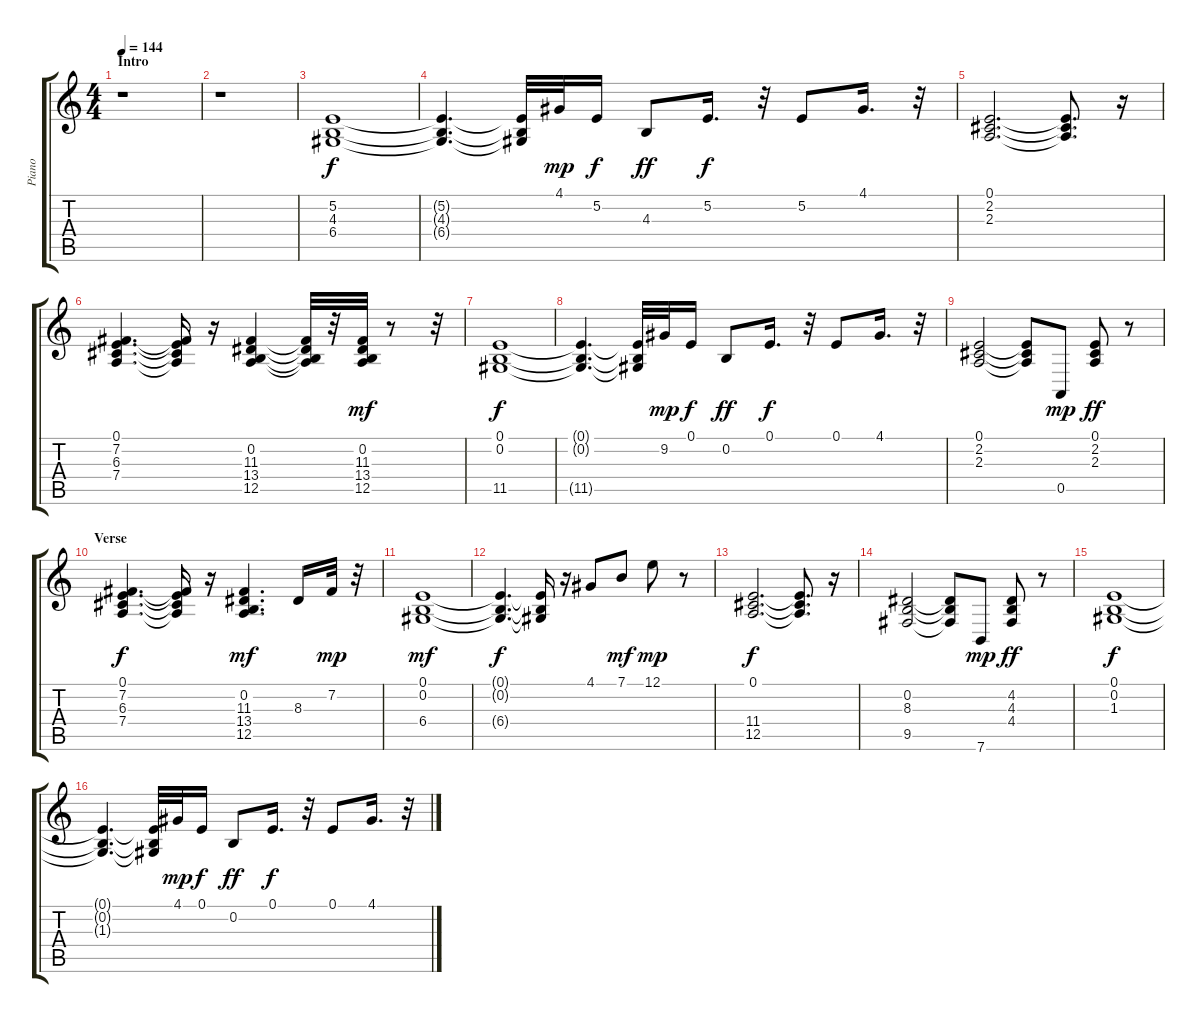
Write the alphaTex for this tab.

\track ("Piano" "Piano") {instrument brightacousticpiano}
\staff {score tabs}
\tuning (E4 B3 G3 D3 A2 E2) {hide}
\ts (4 4)
\section ("" "Intro")
\tempo 144
\clef g2
\ks c
r.1{dy f instrument brightacousticpiano} |
r.1 |
(5.2 4.3 6.4).1 |
(5.2{t} 4.3{t} 6.4{t}).4{d} (5.2{t} 4.3{t} 6.4{t}).32 4.1.32{dy mp} 5.2.16{dy f} 4.3.8{dy ff} 5.2.16{d dy f} r.32 5.2.8 4.1.16{d} r.32 |
(0.1 2.2 2.3).2{d} (0.1{t} 2.2{t} 2.3{t}).8{d} r.16 |
(0.1 7.2 6.3 7.4).4{d} (0.1{t} 7.2{t} 6.3{t} 7.4{t}).16 r.16 (0.2 11.3 13.4 12.5).4 (0.2{t} 11.3{t} 13.4{t} 12.5{t}).32 r.32 (0.2 11.3 13.4 12.5).32{dy mf} r.8 r.32 |
(0.1 0.2 11.5).1{dy f} |
(0.1{t} 0.2{t} 11.5{t}).4{d} (0.1{t} 0.2{t} 11.5{t}).32 9.2.32{dy mp} 0.1.16{dy f} 0.2.8{dy ff} 0.1.16{d dy f} r.32 0.1.8 4.1.16{d} r.32 |
(0.1 2.2 2.3).2 (0.1{t} 2.2{t} 2.3{t}).8 0.5.8{dy mp} (0.1 2.2 2.3).8{dy ff} r.8 |
\section ("" "Verse")
(0.1 7.2 6.3 7.4).4{d dy f} (0.1{t} 7.2{t} 6.3{t} 7.4{t}).16 r.16 (0.2 11.3 13.4 12.5).4{d dy mf} 8.3.16 7.2.32{dy mp} r.32 |
(0.1 0.2 6.4).1{dy mf} |
(0.1{t} 0.2{t} 6.4{t}).4{d dy f} (0.1{t} 0.2{t} 6.4{t}).16 r.16 4.1.8 7.1.8{dy mf} 12.1.8{dy mp} r.8 |
(0.1 11.4 12.5).2{d dy f} (0.1{t} 11.4{t} 12.5{t}).8{d} r.16 |
(0.2 8.3 9.5).2 (0.2{t} 8.3{t} 9.5{t}).8 7.6.8{dy mp} (4.2 4.3 4.4).8{dy ff} r.8 |
(0.1 0.2 1.3).1{dy f} |
(0.1{t} 0.2{t} 1.3{t}).4{d} (0.1{t} 0.2{t} 1.3{t}).32 4.1.32{dy mp} 0.1.16{dy f} 0.2.8{dy ff} 0.1.16{d dy f} r.32 0.1.8 4.1.16{d} r.32
